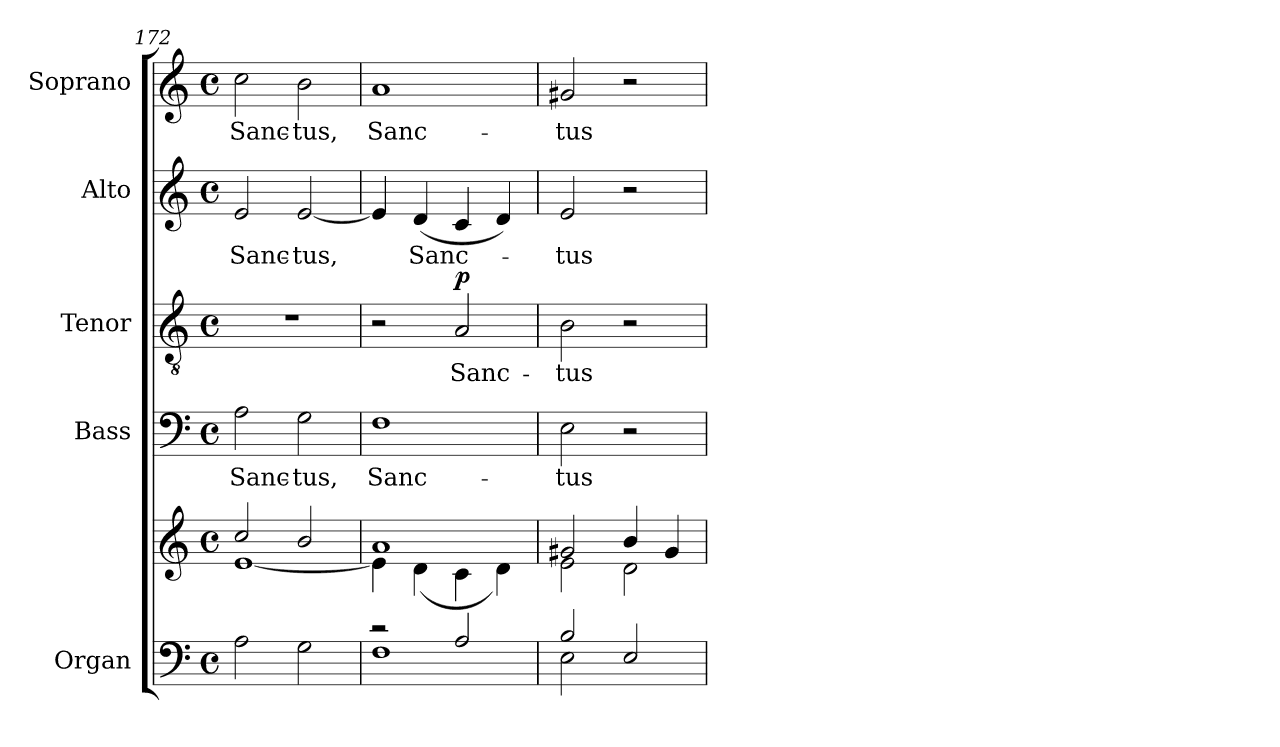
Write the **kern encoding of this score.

**kern	**kern	**kern	**text	**kern	**text	**dynam	**kern	**text	**kern	**text
*part5	*part5	*part4	*part4	*part3	*part3	*part3	*part2	*part2	*part1	*part1
*staff6	*staff5	*staff4	*staff4	*staff3	*staff3	*staff3	*staff2	*staff2	*staff1	*staff1
*I"Organ	*	*I"Bass	*	*I"Tenor	*	*	*I"Alto	*	*I"Soprano	*
*I'Org.	*	*I'B.	*	*I'T.	*	*	*I'A.	*	*I'S.	*
*clefF4	*clefG2	*clefF4	*	*clefGv2	*	*	*clefG2	*	*clefG2	*
*k[]	*k[]	*k[]	*	*k[]	*	*	*k[]	*	*k[]	*
*C:	*C:	*C:	*	*C:	*	*	*C:	*	*C:	*
*M4/4	*M4/4	*M4/4	*	*M4/4	*	*	*M4/4	*	*M4/4	*
*met(c)	*met(c)	*met(c)	*	*met(c)	*	*	*met(c)	*	*met(c)	*
=172	=172	=172	=172	=172	=172	=172	=172	=172	=172	=172
*	*^	*	*	*	*	*	*	*	*	*
!	!	!	!	!LO:LY:b	!	!	!	!	!LO:LY:b	!	!LO:LY:b
2A\	2cc/	[1e	2A\	Sanc-	1r	.	.	2e/	Sanc-	2cc\	Sanc-
!	!	!	!	!LO:LY:b	!	!	!	!	!LO:LY:b	!	!LO:LY:b
2G\	2b/	.	2G\	-tus,	.	.	.	[2e/	-tus,	2b\	-tus,
=173	=173	=173	=173	=173	=173	=173	=173	=173	=173	=173	=173
*^	*	*	*	*	*	*	*	*	*	*	*
!	!	!	!	!	!LO:LY:b	!	!	!	!	!	!	!LO:LY:b
2rc	1F	1a	4e\]	1F	Sanc-	2r	.	.	4e/]	.	1a	Sanc-
!	!	!	!	!	!	!	!	!	!	!LO:LY:b	!	!
.	.	.	(>4d\	.	.	.	.	.	(<4d/	Sanc-	.	.
!	!	!	!	!	!	!	!LO:LY:b	!LO:DY:a	!	!	!	!
2A/	.	.	4c\	.	.	2A/	Sanc-	p	4c/	.	.	.
.	.	.	4d\)	.	.	.	.	.	4d/)	.	.	.
=174	=174	=174	=174	=174	=174	=174	=174	=174	=174	=174	=174	=174
!	!	!	!	!	!LO:LY:b	!	!LO:LY:b	!	!	!LO:LY:b	!	!LO:LY:b
2B/	2E\	2g#X/	2e\	2E\	-tus	2B\	-tus	.	2e/	-tus	2g#X/	-tus
2E/	2ryy	4b/	2d\	2r	.	2r	.	.	2r	.	2r	.
.	.	4g#/	.	.	.	.	.	.	.	.	.	.
*v	*v	*	*	*	*	*	*	*	*	*	*	*
*	*v	*v	*	*	*	*	*	*	*	*	*
=	=	=	=	=	=	=	=	=	=	=
*-	*-	*-	*-	*-	*-	*-	*-	*-	*-	*-
